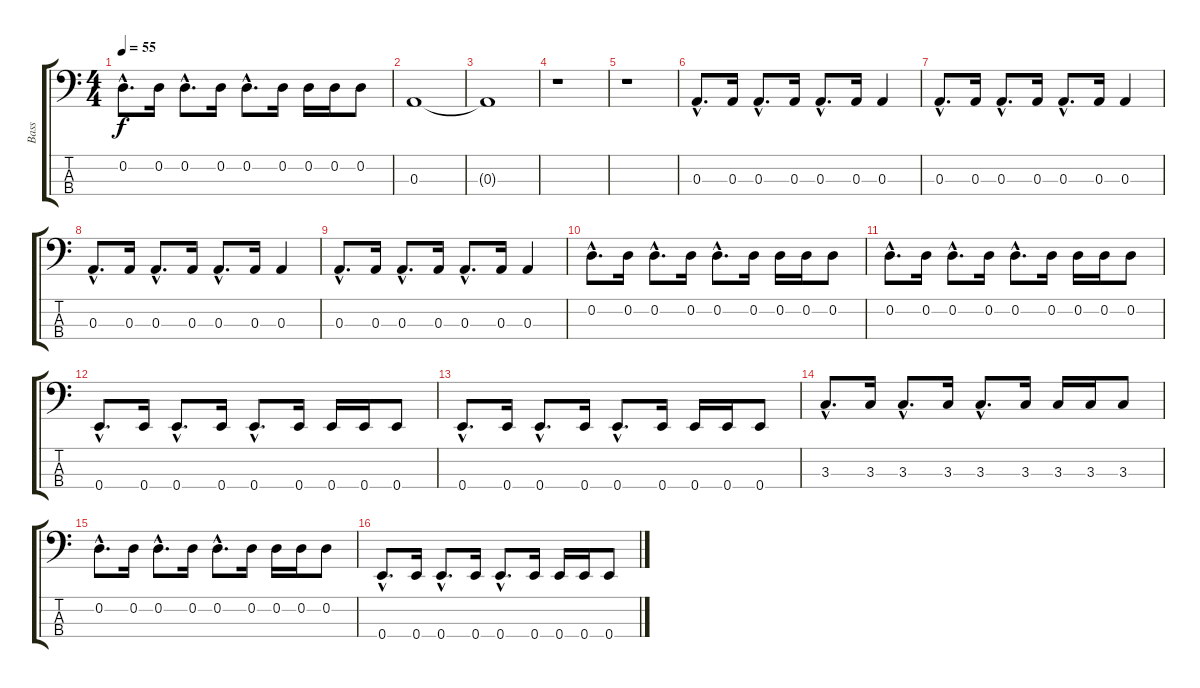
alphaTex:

\track ("Bass" "Bass") {instrument electricbasspick}
\staff {score tabs}
\tuning (G2 D2 A1 E1) {hide}
\ts (4 4)
\tempo 55
\clef f4
\ks c
0.2{hac}.8{d dy f} 0.2.16 0.2{hac}.8{d} 0.2.16 0.2{hac}.8{d} 0.2.16 0.2.16 0.2.16 0.2.8 |
0.3.1 |
0.3{t}.1 |
r.1 |
r.1 |
0.3{hac}.8{d} 0.3.16 0.3{hac}.8{d} 0.3.16 0.3{hac}.8{d} 0.3.16 0.3.4 |
0.3{hac}.8{d} 0.3.16 0.3{hac}.8{d} 0.3.16 0.3{hac}.8{d} 0.3.16 0.3.4 |
0.3{hac}.8{d} 0.3.16 0.3{hac}.8{d} 0.3.16 0.3{hac}.8{d} 0.3.16 0.3.4 |
0.3{hac}.8{d} 0.3.16 0.3{hac}.8{d} 0.3.16 0.3{hac}.8{d} 0.3.16 0.3.4 |
0.2{hac}.8{d} 0.2.16 0.2{hac}.8{d} 0.2.16 0.2{hac}.8{d} 0.2.16 0.2.16 0.2.16 0.2.8 |
0.2{hac}.8{d} 0.2.16 0.2{hac}.8{d} 0.2.16 0.2{hac}.8{d} 0.2.16 0.2.16 0.2.16 0.2.8 |
0.4{hac}.8{d} 0.4.16 0.4{hac}.8{d} 0.4.16 0.4{hac}.8{d} 0.4.16 0.4.16 0.4.16 0.4.8 |
0.4{hac}.8{d} 0.4.16 0.4{hac}.8{d} 0.4.16 0.4{hac}.8{d} 0.4.16 0.4.16 0.4.16 0.4.8 |
3.3{hac}.8{d} 3.3.16 3.3{hac}.8{d} 3.3.16 3.3{hac}.8{d} 3.3.16 3.3.16 3.3.16 3.3.8 |
0.2{hac}.8{d} 0.2.16 0.2{hac}.8{d} 0.2.16 0.2{hac}.8{d} 0.2.16 0.2.16 0.2.16 0.2.8 |
0.4{hac}.8{d} 0.4.16 0.4{hac}.8{d} 0.4.16 0.4{hac}.8{d} 0.4.16 0.4.16 0.4.16 0.4.8
